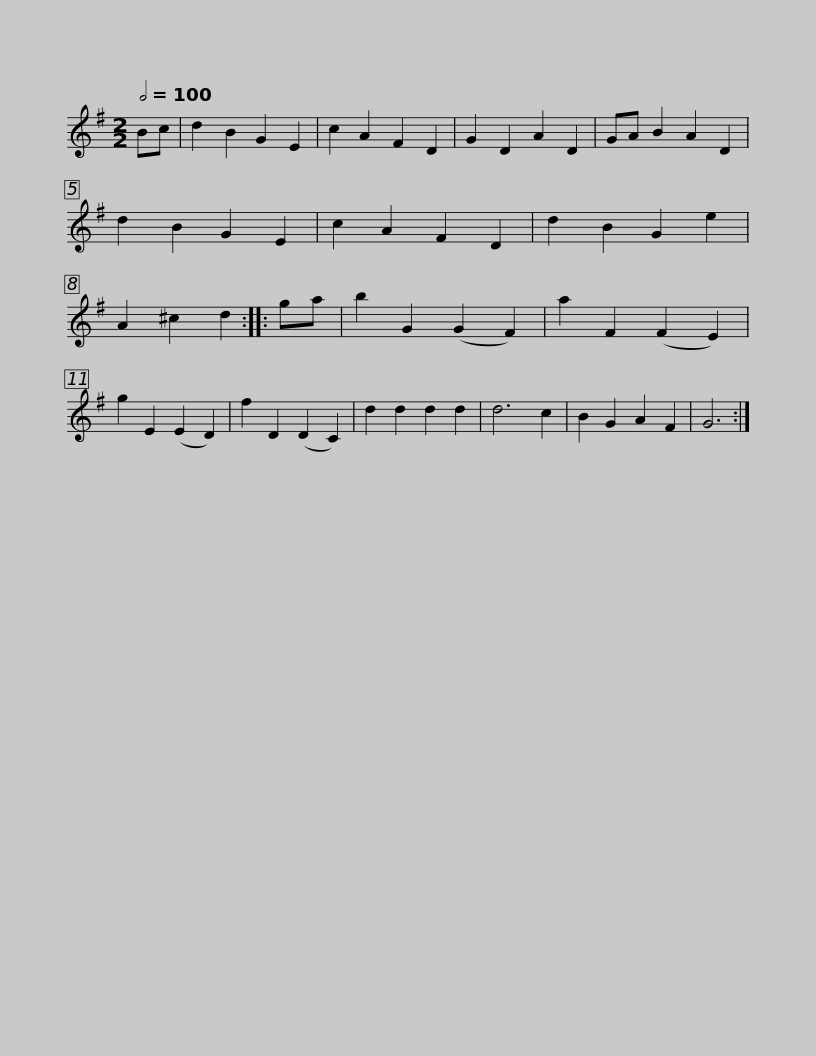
X:1
L:1/8
Q:1/2=100
M:2/2
I:linebreak $
K:G
V:1 treble
V:1
 Bc | d2 B2 G2 E2 | c2 A2 F2 D2 | G2 D2 A2 D2 | GA B2 A2 D2 | %5
 d2 B2 G2 E2 | c2 A2 F2 D2 | d2 B2 G2 e2 | A2 ^c2 d2 :: ga |$ %10
 b2 G2 (G2 F2) | a2 F2 (F2 E2) | g2 E2 (E2 D2) | f2 D2 (D2 C2) | d2 d2 d2 d2 | %15
 d6 c2 | B2 G2 A2 F2 | G6 :| %18
